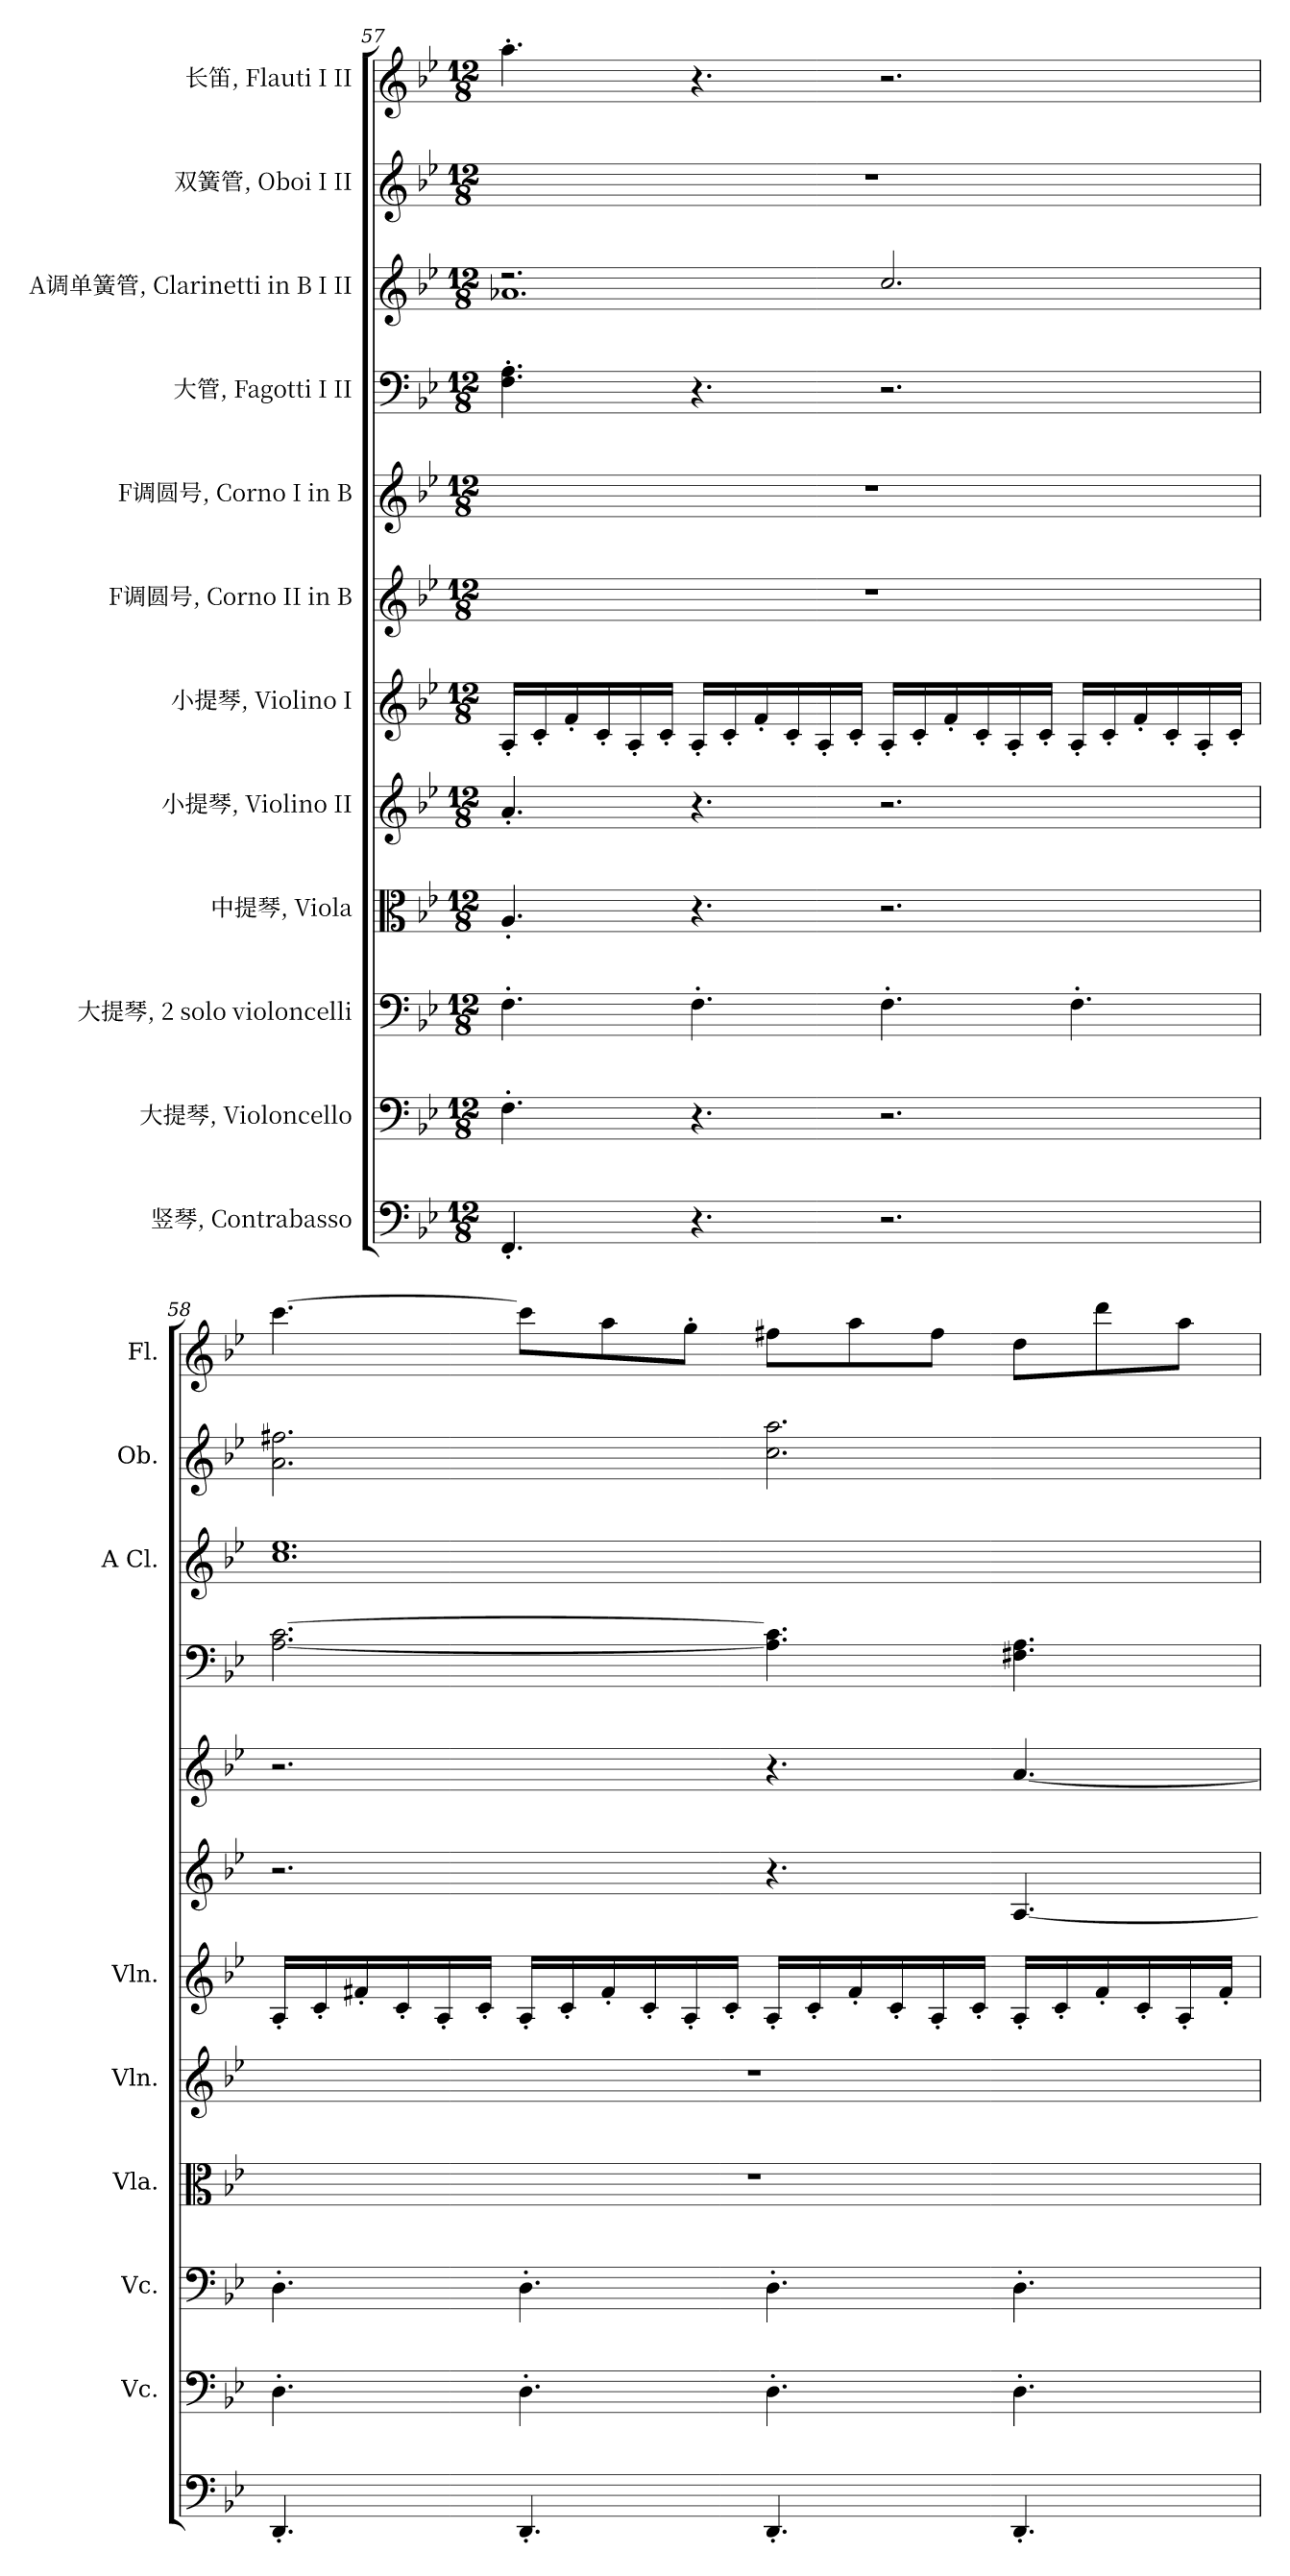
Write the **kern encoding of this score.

**kern	**kern	**kern	**kern	**kern	**kern	**kern	**kern	**kern	**kern	**kern	**kern
*part12	*part11	*part10	*part9	*part8	*part7	*part6	*part5	*part4	*part3	*part2	*part1
*staff12	*staff11	*staff10	*staff9	*staff8	*staff7	*staff6	*staff5	*staff4	*staff3	*staff2	*staff1
*I"竖琴, Contrabasso	*I"大提琴, Violoncello	*I"大提琴, 2 solo violoncelli	*I"中提琴, Viola	*I"小提琴, Violino II	*I"小提琴, Violino I	*I"F调圆号, Corno II in B	*I"F调圆号, Corno I in B	*I"大管, Fagotti I II	*I"A调单簧管, Clarinetti in B I II	*I"双簧管, Oboi I II	*I"长笛, Flauti I II
*	*I'Vc.	*I'Vc.	*I'Vla.	*I'Vln.	*I'Vln.	*	*	*	*I'A Cl.	*I'Ob.	*I'Fl.
!!LO:PB:g=z
*clefF4	*clefF4	*clefF4	*clefC3	*clefG2	*clefG2	*clefG2	*clefG2	*clefF4	*clefG2	*clefG2	*clefG2
*	*	*	*	*	*	*ITrd4c7	*ITrd4c7	*	*ITrd2c3	*	*
*k[b-e-]	*k[b-e-]	*k[b-e-]	*k[b-e-]	*k[b-e-]	*k[b-e-]	*k[b-e-a-]	*k[b-e-a-]	*k[b-e-]	*k[f#]	*k[b-e-]	*k[b-e-]
*M12/8	*M12/8	*M12/8	*M12/8	*M12/8	*M12/8	*M12/8	*M12/8	*M12/8	*M12/8	*M12/8	*M12/8
*MM60	*MM60	*MM60	*MM60	*MM60	*MM60	*MM60	*MM60	*MM60	*MM60	*MM60	*MM60
=57	=57	=57	=57	=57	=57	=57	=57	=57	=57	=57	=57
*	*	*	*	*	*	*	*	*	*^	*	*
4.FF'/	4.F'\	4.F'\	4.A'/	4.a'/	16A'/LL	1.r	1.r	4.F\' 4.A\'	2.r	1.fn	1.r	4.aa'\
.	.	.	.	.	16c'/	.	.	.	.	.	.	.
.	.	.	.	.	16f'/	.	.	.	.	.	.	.
.	.	.	.	.	16c'/	.	.	.	.	.	.	.
.	.	.	.	.	16A'/	.	.	.	.	.	.	.
.	.	.	.	.	16c'/JJ	.	.	.	.	.	.	.
*	*	*	*	*	*	*	*	*	*	*	*	*MM60
4.r	4.r	4.F'\	4.r	4.r	16A'/LL	.	.	4.r	.	.	.	4.r
.	.	.	.	.	16c'/	.	.	.	.	.	.	.
.	.	.	.	.	16f'/	.	.	.	.	.	.	.
.	.	.	.	.	16c'/	.	.	.	.	.	.	.
.	.	.	.	.	16A'/	.	.	.	.	.	.	.
.	.	.	.	.	16c'/JJ	.	.	.	.	.	.	.
*	*	*	*	*	*	*	*	*	*	*	*	*MM60
2.r	2.r	4.F'\	2.r	2.r	16A'/LL	.	.	2.r	2.a/	.	.	2.r
.	.	.	.	.	16c'/	.	.	.	.	.	.	.
.	.	.	.	.	16f'/	.	.	.	.	.	.	.
.	.	.	.	.	16c'/	.	.	.	.	.	.	.
.	.	.	.	.	16A'/	.	.	.	.	.	.	.
.	.	.	.	.	16c'/JJ	.	.	.	.	.	.	.
.	.	4.F'\	.	.	16A'/LL	.	.	.	.	.	.	.
.	.	.	.	.	16c'/	.	.	.	.	.	.	.
.	.	.	.	.	16f'/	.	.	.	.	.	.	.
.	.	.	.	.	16c'/	.	.	.	.	.	.	.
.	.	.	.	.	16A'/	.	.	.	.	.	.	.
.	.	.	.	.	16c'/JJ	.	.	.	.	.	.	.
*	*	*	*	*	*	*	*	*	*v	*v	*	*
!!LO:PB:g=z
=58	=58	=58	=58	=58	=58	=58	=58	=58	=58	=58	=58
*	*	*	*	*	*	*	*	*	*	*	*MM60
4.DD'/	4.D'\	4.D'\	1.r	1.r	16A'/LL	2.r	2.r	[2.A\ [2.c\	1.a 1.cc	2.a\ 2.ff#X\	[4.ccc\
.	.	.	.	.	16c'/	.	.	.	.	.	.
.	.	.	.	.	16f#X'/	.	.	.	.	.	.
.	.	.	.	.	16c'/	.	.	.	.	.	.
.	.	.	.	.	16A'/	.	.	.	.	.	.
.	.	.	.	.	16c'/JJ	.	.	.	.	.	.
*	*	*	*	*	*	*	*	*	*	*	*MM60
4.DD'/	4.D'\	4.D'\	.	.	16A'/LL	.	.	.	.	.	8ccc\L]
.	.	.	.	.	16c'/	.	.	.	.	.	.
*	*	*	*	*	*	*	*	*	*	*	*MM64
.	.	.	.	.	16f#'/	.	.	.	.	.	8aa\
.	.	.	.	.	16c'/	.	.	.	.	.	.
.	.	.	.	.	16A'/	.	.	.	.	.	8gg'\J
.	.	.	.	.	16c'/JJ	.	.	.	.	.	.
*	*	*	*	*	*	*	*	*	*	*	*MM60
4.DD'/	4.D'\	4.D'\	.	.	16A'/LL	4.r	4.r	4.A\] 4.c\]	.	2.cc\ 2.aa\	8ff#X\L
.	.	.	.	.	16c'/	.	.	.	.	.	.
*	*	*	*	*	*	*	*	*	*	*	*MM64
.	.	.	.	.	16f#'/	.	.	.	.	.	8aa\
.	.	.	.	.	16c'/	.	.	.	.	.	.
.	.	.	.	.	16A'/	.	.	.	.	.	8ff#\J
.	.	.	.	.	16c'/JJ	.	.	.	.	.	.
*	*	*	*	*	*	*	*	*	*	*	*MM60
4.DD'/	4.D'\	4.D'\	.	.	16A'/LL	[4.D/	[4.d/	4.F#X\ 4.A\	.	.	8dd\L
.	.	.	.	.	16c'/	.	.	.	.	.	.
*	*	*	*	*	*	*	*	*	*	*	*MM64
.	.	.	.	.	16f#'/	.	.	.	.	.	8ddd\
.	.	.	.	.	16c'/	.	.	.	.	.	.
.	.	.	.	.	16A'/	.	.	.	.	.	8aa\J
.	.	.	.	.	16f#'/JJ	.	.	.	.	.	.
=	=	=	=	=	=	=	=	=	=	=	=
*-	*-	*-	*-	*-	*-	*-	*-	*-	*-	*-	*-
